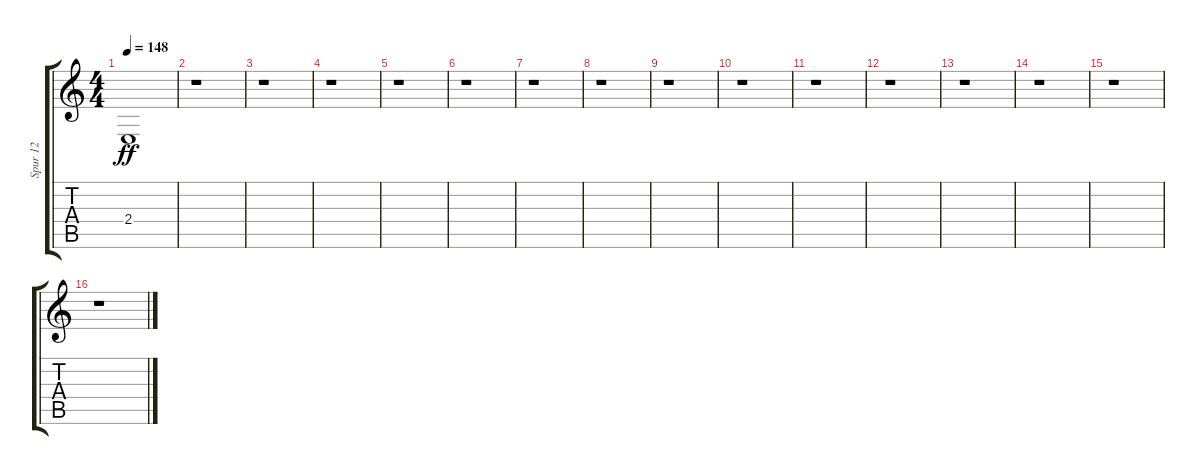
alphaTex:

\track ("Spur 12" "Spur 12") {instrument frenchhorn}
\staff {score tabs}
\tuning (E4 B3 G3 D3 A2 E2) {hide}
\ts (4 4)
\tempo 148
\clef g2
\ks c
2.4.1{dy ff} |
r.1 |
r.1 |
r.1 |
r.1 |
r.1 |
r.1 |
r.1 |
r.1 |
r.1 |
r.1 |
r.1 |
r.1 |
r.1 |
r.1 |
r.1
